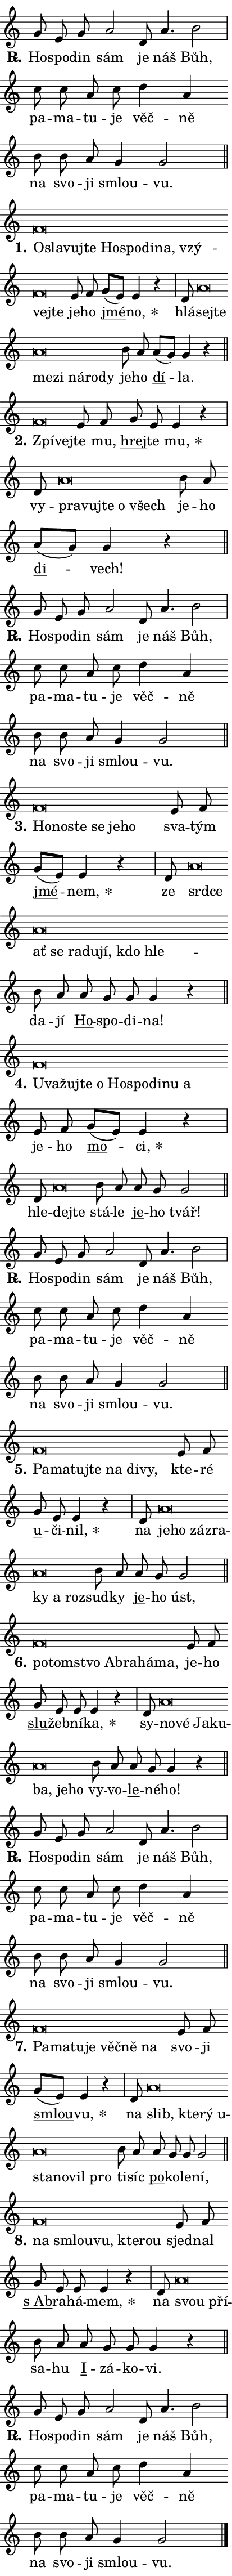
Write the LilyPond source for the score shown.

\version "2.24.0"
\header { tagline = "" }
\paper {
  indent = 0\cm
  top-margin = 0\cm
  right-margin = 0.13\cm % to fit lyric hyphens
  bottom-margin = 0\cm
  left-margin = 0\cm
  paper-width = 7\cm
  page-breaking = #ly:one-page-breaking
  system-system-spacing.basic-distance = #11
  score-system-spacing.basic-distance = #11
  ragged-last = ##f
}


%% Author: Thomas Morley
%% https://lists.gnu.org/archive/html/lilypond-user/2020-05/msg00002.html
#(define (line-position grob)
"Returns position of @var[grob} in current system:
   @code{'start}, if at first time-step
   @code{'end}, if at last time-step
   @code{'middle} otherwise
"
  (let* ((col (ly:item-get-column grob))
         (ln (ly:grob-object col 'left-neighbor))
         (rn (ly:grob-object col 'right-neighbor))
         (col-to-check-left (if (ly:grob? ln) ln col))
         (col-to-check-right (if (ly:grob? rn) rn col))
         (break-dir-left
           (and
             (ly:grob-property col-to-check-left 'non-musical #f)
             (ly:item-break-dir col-to-check-left)))
         (break-dir-right
           (and
             (ly:grob-property col-to-check-right 'non-musical #f)
             (ly:item-break-dir col-to-check-right))))
        (cond ((eqv? 1 break-dir-left) 'start)
              ((eqv? -1 break-dir-right) 'end)
              (else 'middle))))

#(define (tranparent-at-line-position vctor)
  (lambda (grob)
  "Relying on @code{line-position} select the relevant enry from @var{vctor}.
Used to determine transparency,"
    (case (line-position grob)
      ((end) (not (vector-ref vctor 0)))
      ((middle) (not (vector-ref vctor 1)))
      ((start) (not (vector-ref vctor 2))))))

noteHeadBreakVisibility =
#(define-music-function (break-visibility)(vector?)
"Makes @code{NoteHead}s transparent relying on @var{break-visibility}"
#{
  \override NoteHead.transparent =
    #(tranparent-at-line-position break-visibility)
#})

#(define delete-ledgers-for-transparent-note-heads
  (lambda (grob)
    "Reads whether a @code{NoteHead} is transparent.
If so this @code{NoteHead} is removed from @code{'note-heads} from
@var{grob}, which is supposed to be @code{LedgerLineSpanner}.
As a result ledgers are not printed for this @code{NoteHead}"
    (let* ((nhds-array (ly:grob-object grob 'note-heads))
           (nhds-list
             (if (ly:grob-array? nhds-array)
                 (ly:grob-array->list nhds-array)
                 '()))
           ;; Relies on the transparent-property being done before
           ;; Staff.LedgerLineSpanner.after-line-breaking is executed.
           ;; This is fragile ...
           (to-keep
             (remove
               (lambda (nhd)
                 (ly:grob-property nhd 'transparent #f))
               nhds-list)))
      ;; TODO find a better method to iterate over grob-arrays, similiar
      ;; to filter/remove etc for lists
      ;; For now rebuilt from scratch
      (set! (ly:grob-object grob 'note-heads)  '())
      (for-each
        (lambda (nhd)
          (ly:pointer-group-interface::add-grob grob 'note-heads nhd))
        to-keep))))

squashNotes = {
  \override NoteHead.X-extent = #'(-0.2 . 0.2)
  \override NoteHead.Y-extent = #'(-0.75 . 0)
  \override NoteHead.stencil =
    #(lambda (grob)
       (let ((pos (ly:grob-property grob 'staff-position)))
         (begin
           (if (< pos -7) (display "ERROR: Lower brevis then expected\n") (display "OK: Expected brevis position\n"))
           (if (<= pos -6) ly:text-interface::print ly:note-head::print))))
}
unSquashNotes = {
  \revert NoteHead.X-extent
  \revert NoteHead.Y-extent
  \revert NoteHead.stencil
}

hideNotes = \noteHeadBreakVisibility #begin-of-line-visible
unHideNotes = \noteHeadBreakVisibility #all-visible

% work-around for resetting accidentals
% https://lilypond.org/doc/v2.23/Documentation/notation/displaying-rhythms#unmetered-music
cadenzaMeasure = {
  \cadenzaOff
  \partial 1024 s1024
  \cadenzaOn
}

#(define-markup-command (accent layout props text) (markup?)
  "Underline accented syllable"
  (interpret-markup layout props
    #{\markup \override #'(offset . 4.3) \underline { #text }#}))

responsum = \markup \concat {
  "R" \hspace #-1.05 \path #0.1 #'((moveto 0 0.07) (lineto 0.9 0.8)) \hspace #0.05 "."
}

spaceSize = #0.6828661417322834 % exact space size for TeX Gyre Schola

\layout {
  \context {
    \Staff
    \remove "Time_signature_engraver"
    \override LedgerLineSpanner.after-line-breaking = #delete-ledgers-for-transparent-note-heads
  }
  \context {
    \Lyrics {
      \override LyricSpace.minimum-distance = \spaceSize
      \override LyricText.font-name = #"TeX Gyre Schola"
      \override LyricText.font-size = 1
      \override StanzaNumber.font-name = #"TeX Gyre Schola Bold"
      \override StanzaNumber.font-size = 1
    }
  }
  \context {
    \Score 
    \override NoteHead.text =
      #(lambda (grob) 
        (let ((pos (ly:grob-property grob 'staff-position)))
          #{\markup {
            \combine
              \halign #-0.55 \raise #(if (= pos -6) 0 0.5) \override #'(thickness . 2) \draw-line #'(3.2 . 0)
              \musicglyph "noteheads.sM1"
          }#}))
  }
}

% magnetic-lyrics.ily
%
%   written by
%     Jean Abou Samra <jean@abou-samra.fr>
%     Werner Lemberg <wl@gnu.org>
%
%   adapted by
%     Jiri Hon <jiri.hon@gmail.com>
%
% Version 2022-Apr-15

% https://www.mail-archive.com/lilypond-user@gnu.org/msg149350.html

#(define (Left_hyphen_pointer_engraver context)
   "Collect syllable-hyphen-syllable occurrences in lyrics and store
them in properties.  This engraver only looks to the left.  For
example, if the lyrics input is @code{foo -- bar}, it does the
following.

@itemize @bullet
@item
Set the @code{text} property of the @code{LyricHyphen} grob between
@q{foo} and @q{bar} to @code{foo}.

@item
Set the @code{left-hyphen} property of the @code{LyricText} grob with
text @q{foo} to the @code{LyricHyphen} grob between @q{foo} and
@q{bar}.
@end itemize

Use this auxiliary engraver in combination with the
@code{lyric-@/text::@/apply-@/magnetic-@/offset!} hook."
   (let ((hyphen #f)
         (text #f))
     (make-engraver
      (acknowledgers
       ((lyric-syllable-interface engraver grob source-engraver)
        (set! text grob)))
      (end-acknowledgers
       ((lyric-hyphen-interface engraver grob source-engraver)
        ;(when (not (grob::has-interface grob 'lyric-space-interface))
          (set! hyphen grob)));)
      ((stop-translation-timestep engraver)
       (when (and text hyphen)
         (ly:grob-set-object! text 'left-hyphen hyphen))
       (set! text #f)
       (set! hyphen #f)))))

#(define (lyric-text::apply-magnetic-offset! grob)
   "If the space between two syllables is less than the value in
property @code{LyricText@/.details@/.squash-threshold}, move the right
syllable to the left so that it gets concatenated with the left
syllable.

Use this function as a hook for
@code{LyricText@/.after-@/line-@/breaking} if the
@code{Left_@/hyphen_@/pointer_@/engraver} is active."
   (let ((hyphen (ly:grob-object grob 'left-hyphen #f)))
     (when hyphen
       (let ((left-text (ly:spanner-bound hyphen LEFT)))
         (when (grob::has-interface left-text 'lyric-syllable-interface)
           (let* ((common (ly:grob-common-refpoint grob left-text X))
                  (this-x-ext (ly:grob-extent grob common X))
                  (left-x-ext
                   (begin
                     ;; Trigger magnetism for left-text.
                     (ly:grob-property left-text 'after-line-breaking)
                     (ly:grob-extent left-text common X)))
                  ;; `delta` is the gap width between two syllables.
                  (delta (- (interval-start this-x-ext)
                            (interval-end left-x-ext)))
                  (details (ly:grob-property grob 'details))
                  (threshold (assoc-get 'squash-threshold details 0.2)))
             (when (< delta threshold)
               (let* (;; We have to manipulate the input text so that
                      ;; ligatures crossing syllable boundaries are not
                      ;; disabled.  For languages based on the Latin
                      ;; script this is essentially a beautification.
                      ;; However, for non-Western scripts it can be a
                      ;; necessity.
                      (lt (ly:grob-property left-text 'text))
                      (rt (ly:grob-property grob 'text))
                      (is-space (grob::has-interface hyphen 'lyric-space-interface))
                      (space (if is-space " " ""))
                      (extra-delta (if is-space spaceSize 0))
                      ;; Append new syllable.
                      (ltrt-space (if (and (string? lt) (string? rt))
                                (string-append lt space rt)
                                (make-concat-markup (list lt space rt))))
                      ;; Right-align `ltrt` to the right side.
                      (ltrt-space-markup (grob-interpret-markup
                               grob
                               (make-translate-markup
                                (cons (interval-length this-x-ext) 0)
                                (make-right-align-markup ltrt-space)))))
                 (begin
                   ;; Don't print `left-text`.
                   (ly:grob-set-property! left-text 'stencil #f)
                   ;; Set text and stencil (which holds all collected
                   ;; syllables so far) and shift it to the left.
                   (ly:grob-set-property! grob 'text ltrt-space)
                   (ly:grob-set-property! grob 'stencil ltrt-space-markup)
                   (ly:grob-translate-axis! grob (- (- delta extra-delta)) X))))))))))


#(define (lyric-hyphen::displace-bounds-first grob)
   ;; Make very sure this callback isn't triggered too early.
   (let ((left (ly:spanner-bound grob LEFT))
         (right (ly:spanner-bound grob RIGHT)))
     (ly:grob-property left 'after-line-breaking)
     (ly:grob-property right 'after-line-breaking)
     (ly:lyric-hyphen::print grob)))

squashThreshold = #0.4

\layout {
  \context {
    \Lyrics
    \consists #Left_hyphen_pointer_engraver
    \override LyricText.after-line-breaking =
      #lyric-text::apply-magnetic-offset!
    \override LyricHyphen.stencil = #lyric-hyphen::displace-bounds-first
    \override LyricText.details.squash-threshold = \squashThreshold
    \override LyricHyphen.minimum-distance = 0
    \override LyricHyphen.minimum-length = \squashThreshold
  }
}

squashText = \override LyricText.details.squash-threshold = 9999
unSquashText = \override LyricText.details.squash-threshold = \squashThreshold

leftText = \override LyricText.self-alignment-X = #LEFT
unLeftText = \revert LyricText.self-alignment-X

starOffset = #(lambda (grob) 
                (let ((x_offset (ly:self-alignment-interface::aligned-on-x-parent grob)))
                  (if (= x_offset 0) 0 (+ x_offset 1.2))))

star = #(define-music-function (syllable)(string?)
"Append star separator at the end of a syllable"
#{
  \once \override LyricText.X-offset = #starOffset
  \lyricmode { \markup {
    #syllable
    \override #'((font-name . "TeX Gyre Schola Bold")) \hspace #0.2 \lower #0.65 \larger "*"
  } }
#})

starAccent = #(define-music-function (syllable)(string?)
"Append star separator at the end of a syllable and make accent"
#{
  \once \override LyricText.X-offset = #starOffset
  \lyricmode { \markup {
    \accent #syllable
    \override #'((font-name . "TeX Gyre Schola Bold")) \hspace #0.2 \lower #0.65 \larger "*"
  } }
#})

breath = #(define-music-function (syllable)(string?)
"Append breathing indicator at the end of a syllable"
#{
  \lyricmode { \markup { #syllable "+" } }
#})

optionalBreath = #(define-music-function (syllable)(string?)
"Append optional breathing indicator at the end of a syllable"
#{
  \lyricmode { \markup { #syllable "(+)" } }
#})


\score {
    <<
        \new Voice = "melody" { \cadenzaOn \key c \major \relative { g'8 e g a2 d,8 a'4. b2 \cadenzaMeasure \bar "|" c8 c a c \bar "" d4 a \bar "" b8 b a g4 g2 \cadenzaMeasure \bar "||" \break } }
        \new Lyrics \lyricsto "melody" { \lyricmode { \set stanza = \responsum
Ho -- spo -- din sám je náš Bůh, pa -- ma -- tu -- je věč -- ně na svo -- ji smlou -- vu. } }
    >>
    \layout {}
}

\score {
    <<
        \new Voice = "melody" { \cadenzaOn \key c \major \relative { \squashNotes f'\breve*1/16 \hideNotes \breve*1/16 \bar "" \breve*1/16 \bar "" \breve*1/16 \bar "" \breve*1/16 \bar "" \breve*1/16 \bar "" \breve*1/16 \bar "" \breve*1/16 \bar "" \breve*1/16 \bar "" \breve*1/16 \breve*1/16 \bar "" \unHideNotes \unSquashNotes e8 f \bar "" g[( e)] e4 r \cadenzaMeasure \bar "|" d8 \squashNotes a'\breve*1/16 \hideNotes \breve*1/16 \bar "" \breve*1/16 \bar "" \breve*1/16 \bar "" \breve*1/16 \bar "" \breve*1/16 \breve*1/16 \bar "" \unHideNotes \unSquashNotes b8 a \bar "" a[( g)] g4 r \cadenzaMeasure \bar "||" \break } }
        \new Lyrics \lyricsto "melody" { \lyricmode { \set stanza = "1."
\leftText O -- \squashText sla -- vuj -- te Ho -- spo -- di -- na, vzý -- vej -- te \unLeftText \unSquashText je -- ho \markup \accent jmé -- \star no, hlá -- \leftText sej -- \squashText te me -- zi ná -- ro -- dy \unLeftText \unSquashText je -- ho \markup \accent dí -- la. } }
    >>
    \layout {}
}

\score {
    <<
        \new Voice = "melody" { \cadenzaOn \key c \major \relative { \squashNotes f'\breve*1/16 \hideNotes \breve*1/16 \bar "" \unHideNotes \unSquashNotes e8 f \bar "" g e e4 r \cadenzaMeasure \bar "|" d8 \squashNotes a'\breve*1/16 \hideNotes \breve*1/16 \bar "" \breve*1/16 \bar "" \breve*1/16 \breve*1/16 \bar "" \unHideNotes \unSquashNotes b8 a \bar "" a[( g)] g4 r \cadenzaMeasure \bar "||" \break } }
        \new Lyrics \lyricsto "melody" { \lyricmode { \set stanza = "2."
\leftText Zpí -- \squashText vej -- \unLeftText \unSquashText te mu, \markup \accent hrej -- te \star mu, vy -- \leftText pra -- \squashText vuj -- te o všech \unLeftText \unSquashText je -- ho \markup \accent di -- vech! } }
    >>
    \layout {}
}

\score {
    <<
        \new Voice = "melody" { \cadenzaOn \key c \major \relative { g'8 e g a2 d,8 a'4. b2 \cadenzaMeasure \bar "|" c8 c a c \bar "" d4 a \bar "" b8 b a g4 g2 \cadenzaMeasure \bar "||" \break } }
        \new Lyrics \lyricsto "melody" { \lyricmode { \set stanza = \responsum
Ho -- spo -- din sám je náš Bůh, pa -- ma -- tu -- je věč -- ně na svo -- ji smlou -- vu. } }
    >>
    \layout {}
}

\score {
    <<
        \new Voice = "melody" { \cadenzaOn \key c \major \relative { \squashNotes f'\breve*1/16 \hideNotes \breve*1/16 \bar "" \breve*1/16 \bar "" \breve*1/16 \bar "" \breve*1/16 \breve*1/16 \bar "" \unHideNotes \unSquashNotes e8 f \bar "" g[( e)] e4 r \cadenzaMeasure \bar "|" d8 \squashNotes a'\breve*1/16 \hideNotes \breve*1/16 \bar "" \breve*1/16 \bar "" \breve*1/16 \bar "" \breve*1/16 \bar "" \breve*1/16 \bar "" \breve*1/16 \bar "" \breve*1/16 \breve*1/16 \bar "" \unHideNotes \unSquashNotes b8 a \bar "" a g g g4 r \cadenzaMeasure \bar "||" \break } }
        \new Lyrics \lyricsto "melody" { \lyricmode { \set stanza = "3."
\leftText Ho -- \squashText no -- ste se je -- ho \unLeftText \unSquashText sva -- tým \markup \accent jmé -- \star nem, ze \leftText srd -- \squashText ce ať se ra -- du -- jí, kdo hle -- \unLeftText \unSquashText da -- jí \markup \accent Ho -- spo -- di -- na! } }
    >>
    \layout {}
}

\score {
    <<
        \new Voice = "melody" { \cadenzaOn \key c \major \relative { \squashNotes f'\breve*1/16 \hideNotes \breve*1/16 \bar "" \breve*1/16 \bar "" \breve*1/16 \bar "" \breve*1/16 \bar "" \breve*1/16 \bar "" \breve*1/16 \bar "" \breve*1/16 \bar "" \breve*1/16 \breve*1/16 \bar "" \unHideNotes \unSquashNotes e8 f \bar "" g[( e)] e4 r \cadenzaMeasure \bar "|" d8 \squashNotes a'\breve*1/16 \hideNotes \breve*1/16 \bar "" \unHideNotes \unSquashNotes b8 a \bar "" a g g2 \cadenzaMeasure \bar "||" \break } }
        \new Lyrics \lyricsto "melody" { \lyricmode { \set stanza = "4."
\leftText U -- \squashText va -- žuj -- te o Ho -- spo -- di -- nu a \unLeftText \unSquashText je -- ho \markup \accent mo -- \star ci, hle -- \leftText dej -- \squashText te \unLeftText \unSquashText stá -- le \markup \accent je -- ho tvář! } }
    >>
    \layout {}
}

\score {
    <<
        \new Voice = "melody" { \cadenzaOn \key c \major \relative { g'8 e g a2 d,8 a'4. b2 \cadenzaMeasure \bar "|" c8 c a c \bar "" d4 a \bar "" b8 b a g4 g2 \cadenzaMeasure \bar "||" \break } }
        \new Lyrics \lyricsto "melody" { \lyricmode { \set stanza = \responsum
Ho -- spo -- din sám je náš Bůh, pa -- ma -- tu -- je věč -- ně na svo -- ji smlou -- vu. } }
    >>
    \layout {}
}

\score {
    <<
        \new Voice = "melody" { \cadenzaOn \key c \major \relative { \squashNotes f'\breve*1/16 \hideNotes \breve*1/16 \bar "" \breve*1/16 \bar "" \breve*1/16 \bar "" \breve*1/16 \bar "" \breve*1/16 \breve*1/16 \bar "" \unHideNotes \unSquashNotes e8 f \bar "" g e e4 r \cadenzaMeasure \bar "|" d8 \squashNotes a'\breve*1/16 \hideNotes \breve*1/16 \bar "" \breve*1/16 \bar "" \breve*1/16 \bar "" \breve*1/16 \bar "" \breve*1/16 \breve*1/16 \bar "" \unHideNotes \unSquashNotes b8 a \bar "" a g g2 \cadenzaMeasure \bar "||" \break } }
        \new Lyrics \lyricsto "melody" { \lyricmode { \set stanza = "5."
\leftText Pa -- \squashText ma -- tuj -- te na di -- vy, \unLeftText \unSquashText kte -- ré \markup \accent u -- či -- \star nil, na \leftText je -- \squashText ho zá -- zra -- ky a roz -- \unLeftText \unSquashText sud -- ky \markup \accent je -- ho úst, } }
    >>
    \layout {}
}

\score {
    <<
        \new Voice = "melody" { \cadenzaOn \key c \major \relative { \squashNotes f'\breve*1/16 \hideNotes \breve*1/16 \bar "" \breve*1/16 \bar "" \breve*1/16 \bar "" \breve*1/16 \bar "" \breve*1/16 \breve*1/16 \bar "" \unHideNotes \unSquashNotes e8 f \bar "" g e e e4 r \cadenzaMeasure \bar "|" d8 \squashNotes a'\breve*1/16 \hideNotes \breve*1/16 \bar "" \breve*1/16 \bar "" \breve*1/16 \bar "" \breve*1/16 \bar "" \breve*1/16 \breve*1/16 \bar "" \unHideNotes \unSquashNotes b8 a \bar "" a g g4 r \cadenzaMeasure \bar "||" \break } }
        \new Lyrics \lyricsto "melody" { \lyricmode { \set stanza = "6."
\leftText po -- \squashText tom -- stvo Ab -- ra -- há -- ma, \unLeftText \unSquashText je -- ho \markup \accent slu -- žeb -- ní -- \star ka, sy -- \leftText no -- \squashText vé Ja -- ku -- ba, je -- ho \unLeftText \unSquashText vy -- vo -- \markup \accent le -- né -- ho! } }
    >>
    \layout {}
}

\score {
    <<
        \new Voice = "melody" { \cadenzaOn \key c \major \relative { g'8 e g a2 d,8 a'4. b2 \cadenzaMeasure \bar "|" c8 c a c \bar "" d4 a \bar "" b8 b a g4 g2 \cadenzaMeasure \bar "||" \break } }
        \new Lyrics \lyricsto "melody" { \lyricmode { \set stanza = \responsum
Ho -- spo -- din sám je náš Bůh, pa -- ma -- tu -- je věč -- ně na svo -- ji smlou -- vu. } }
    >>
    \layout {}
}

\score {
    <<
        \new Voice = "melody" { \cadenzaOn \key c \major \relative { \squashNotes f'\breve*1/16 \hideNotes \breve*1/16 \bar "" \breve*1/16 \bar "" \breve*1/16 \bar "" \breve*1/16 \bar "" \breve*1/16 \breve*1/16 \bar "" \unHideNotes \unSquashNotes e8 f \bar "" g[( e)] e4 r \cadenzaMeasure \bar "|" d8 \squashNotes a'\breve*1/16 \hideNotes \breve*1/16 \bar "" \breve*1/16 \bar "" \breve*1/16 \bar "" \breve*1/16 \bar "" \breve*1/16 \bar "" \breve*1/16 \breve*1/16 \bar "" \unHideNotes \unSquashNotes b8 a \bar "" a g g g2 \cadenzaMeasure \bar "||" \break } }
        \new Lyrics \lyricsto "melody" { \lyricmode { \set stanza = "7."
\leftText Pa -- \squashText ma -- tu -- je věč -- ně na \unLeftText \unSquashText svo -- ji \markup \accent smlou -- \star vu, na \leftText slib, \squashText kte -- rý u -- sta -- no -- vil pro \unLeftText \unSquashText ti -- síc \markup \accent po -- ko -- le -- ní, } }
    >>
    \layout {}
}

\score {
    <<
        \new Voice = "melody" { \cadenzaOn \key c \major \relative { \squashNotes f'\breve*1/16 \hideNotes \breve*1/16 \bar "" \breve*1/16 \bar "" \breve*1/16 \breve*1/16 \bar "" \unHideNotes \unSquashNotes e8 f \bar "" g e e e4 r \cadenzaMeasure \bar "|" d8 \squashNotes a'\breve*1/16 \hideNotes \breve*1/16 \bar "" \unHideNotes \unSquashNotes b8 a \bar "" a g g g4 r \cadenzaMeasure \bar "||" \break } }
        \new Lyrics \lyricsto "melody" { \lyricmode { \set stanza = "8."
\leftText na \squashText smlou -- vu, kte -- rou \unLeftText \unSquashText sjed -- nal \markup \accent "s Ab" -- ra -- há -- \star mem, na \leftText svou \squashText pří -- \unLeftText \unSquashText sa -- hu \markup \accent I -- zá -- ko -- vi. } }
    >>
    \layout {}
}

\score {
    <<
        \new Voice = "melody" { \cadenzaOn \key c \major \relative { g'8 e g a2 d,8 a'4. b2 \cadenzaMeasure \bar "|" c8 c a c \bar "" d4 a \bar "" b8 b a g4 g2 \cadenzaMeasure \bar "||" \break } \bar "|." }
        \new Lyrics \lyricsto "melody" { \lyricmode { \set stanza = \responsum
Ho -- spo -- din sám je náš Bůh, pa -- ma -- tu -- je věč -- ně na svo -- ji smlou -- vu. } }
    >>
    \layout {}
}
